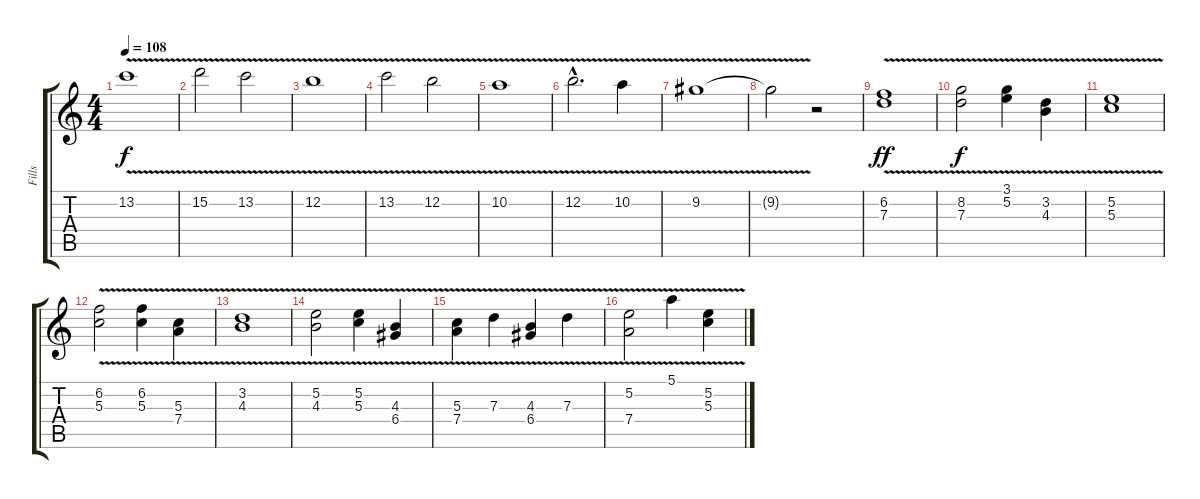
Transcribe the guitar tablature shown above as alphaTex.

\track ("Fills" "Fills") {instrument overdrivenguitar}
\staff {score tabs}
\tuning (E4 B3 G3 D3 A2 E2) {hide}
\ts (4 4)
\tempo 108
\clef g2
\ks c
13.2{v}.1{dy f} |
15.2{v}.2 13.2{v}.2 |
12.2{v}.1 |
13.2{v}.2 12.2{v}.2 |
10.2{v}.1 |
12.2{v hac}.2{d} 10.2{v}.4 |
9.2{v}.1 |
9.2{t}.2 r.2 |
(6.2{v} 7.3{v}).1{dy ff} |
(8.2{v} 7.3{v}).2{dy f} (3.1{v} 5.2{v}).4 (3.2{v} 4.3{v}).4 |
(5.2{v} 5.3{v}).1 |
(6.2{v} 5.3{v}).2 (6.2{v} 5.3{v}).4 (5.3{v} 7.4{v}).4 |
(3.2{v} 4.3{v}).1 |
(5.2{v} 4.3{v}).2 (5.2{v} 5.3{v}).4 (4.3{v} 6.4{v}).4 |
(5.3{v} 7.4{v}).4 7.3{v}.4 (4.3{v} 6.4{v}).4 7.3{v}.4 |
(5.2{v} 7.4{v}).2 5.1{v}.4 (5.2{v} 5.3{v}).4
